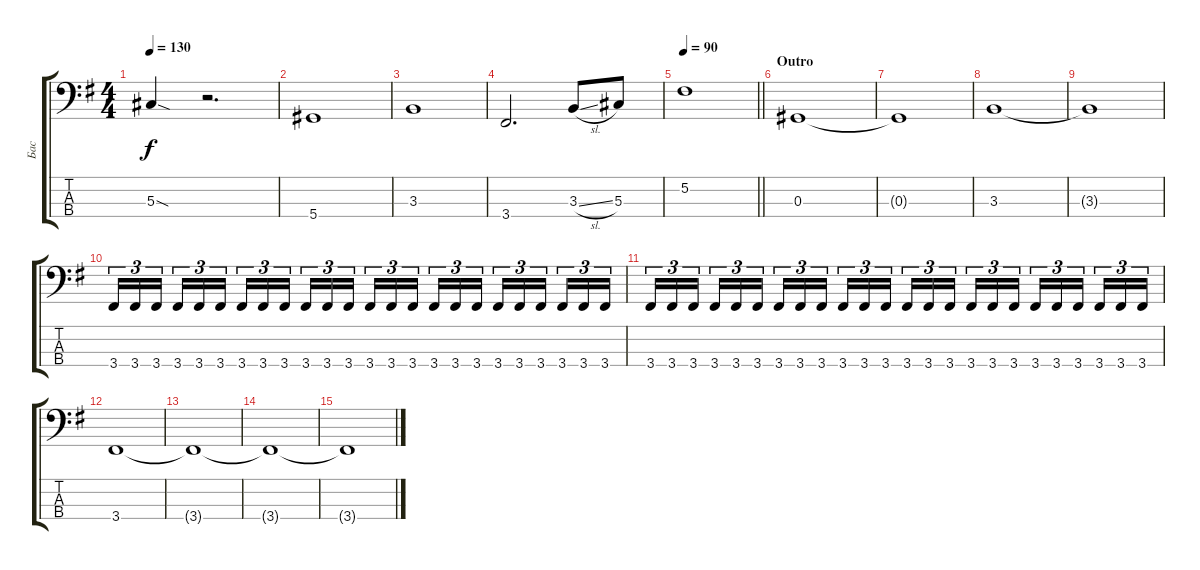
\track ("Бас" "Бас") {instrument fretlessbass}
\staff {score tabs}
\tuning (Gb2 Db2 Ab1 Eb1) {hide}
\ts (4 4)
\tempo 130
\clef f4
\ks eminor
5.3{sod}.4{dy f} r.2{d} |
5.4.1 |
3.3.1 |
3.4.2{d} 3.3{sl}.8 5.3.8 |
\tempo 90
\barLineRight lightlight
5.2.1 |
\section ("" "Outro")
0.3.1 |
0.3{t}.1 |
3.3.1 |
3.3{t}.1 |
3.4.16{tu (3 2)} 3.4.16{tu (3 2)} 3.4.16{tu (3 2) beam splitsecondary} 3.4.16{tu (3 2)} 3.4.16{tu (3 2)} 3.4.16{tu (3 2)} 3.4.16{tu (3 2)} 3.4.16{tu (3 2)} 3.4.16{tu (3 2) beam splitsecondary} 3.4.16{tu (3 2)} 3.4.16{tu (3 2)} 3.4.16{tu (3 2)} 3.4.16{tu (3 2)} 3.4.16{tu (3 2)} 3.4.16{tu (3 2) beam splitsecondary} 3.4.16{tu (3 2)} 3.4.16{tu (3 2)} 3.4.16{tu (3 2)} 3.4.16{tu (3 2)} 3.4.16{tu (3 2)} 3.4.16{tu (3 2) beam splitsecondary} 3.4.16{tu (3 2)} 3.4.16{tu (3 2)} 3.4.16{tu (3 2)} |
3.4.16{tu (3 2)} 3.4.16{tu (3 2)} 3.4.16{tu (3 2) beam splitsecondary} 3.4.16{tu (3 2)} 3.4.16{tu (3 2)} 3.4.16{tu (3 2)} 3.4.16{tu (3 2)} 3.4.16{tu (3 2)} 3.4.16{tu (3 2) beam splitsecondary} 3.4.16{tu (3 2)} 3.4.16{tu (3 2)} 3.4.16{tu (3 2)} 3.4.16{tu (3 2)} 3.4.16{tu (3 2)} 3.4.16{tu (3 2) beam splitsecondary} 3.4.16{tu (3 2)} 3.4.16{tu (3 2)} 3.4.16{tu (3 2)} 3.4.16{tu (3 2)} 3.4.16{tu (3 2)} 3.4.16{tu (3 2) beam splitsecondary} 3.4.16{tu (3 2)} 3.4.16{tu (3 2)} 3.4.16{tu (3 2)} |
3.4.1 |
3.4{t}.1{volume 0} |
3.4{t}.1 |
3.4{t}.1
